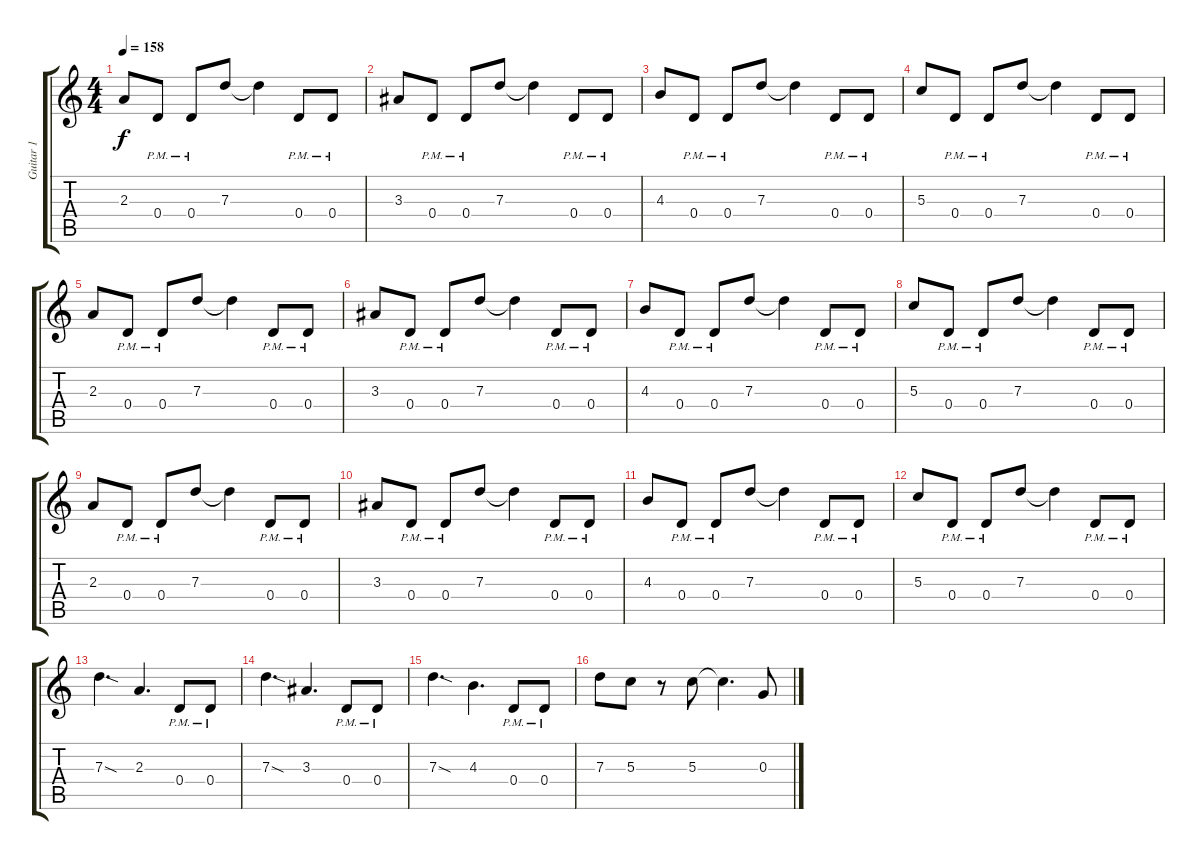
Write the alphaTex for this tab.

\track ("Guitar 1" "Guitar 1") {instrument overdrivenguitar}
\staff {score tabs}
\tuning (E4 B3 G3 D3 A2 E2) {hide}
\ts (4 4)
\tempo 158
\clef g2
\ks c
2.3.8{dy f} 0.4{pm}.8 0.4{pm}.8 7.3.8 7.3{t}.4 0.4{pm}.8 0.4{pm}.8 |
3.3.8 0.4{pm}.8 0.4{pm}.8 7.3.8 7.3{t}.4 0.4{pm}.8 0.4{pm}.8 |
4.3.8 0.4{pm}.8 0.4{pm}.8 7.3.8 7.3{t}.4 0.4{pm}.8 0.4{pm}.8 |
5.3.8 0.4{pm}.8 0.4{pm}.8 7.3.8 7.3{t}.4 0.4{pm}.8 0.4{pm}.8 |
2.3.8 0.4{pm}.8 0.4{pm}.8 7.3.8 7.3{t}.4 0.4{pm}.8 0.4{pm}.8 |
3.3.8 0.4{pm}.8 0.4{pm}.8 7.3.8 7.3{t}.4 0.4{pm}.8 0.4{pm}.8 |
4.3.8 0.4{pm}.8 0.4{pm}.8 7.3.8 7.3{t}.4 0.4{pm}.8 0.4{pm}.8 |
5.3.8 0.4{pm}.8 0.4{pm}.8 7.3.8 7.3{t}.4 0.4{pm}.8 0.4{pm}.8 |
2.3.8 0.4{pm}.8 0.4{pm}.8 7.3.8 7.3{t}.4 0.4{pm}.8 0.4{pm}.8 |
3.3.8 0.4{pm}.8 0.4{pm}.8 7.3.8 7.3{t}.4 0.4{pm}.8 0.4{pm}.8 |
4.3.8 0.4{pm}.8 0.4{pm}.8 7.3.8 7.3{t}.4 0.4{pm}.8 0.4{pm}.8 |
5.3.8 0.4{pm}.8 0.4{pm}.8 7.3.8 7.3{t}.4 0.4{pm}.8 0.4{pm}.8 |
7.3{sod}.4{d} 2.3.4{d} 0.4{pm}.8 0.4{pm}.8 |
7.3{sod}.4{d} 3.3.4{d} 0.4{pm}.8 0.4{pm}.8 |
7.3{sod}.4{d} 4.3.4{d} 0.4{pm}.8 0.4{pm}.8 |
7.3.8 5.3.8 r.8 5.3.8 5.3{t}.4{d} 0.3.8
